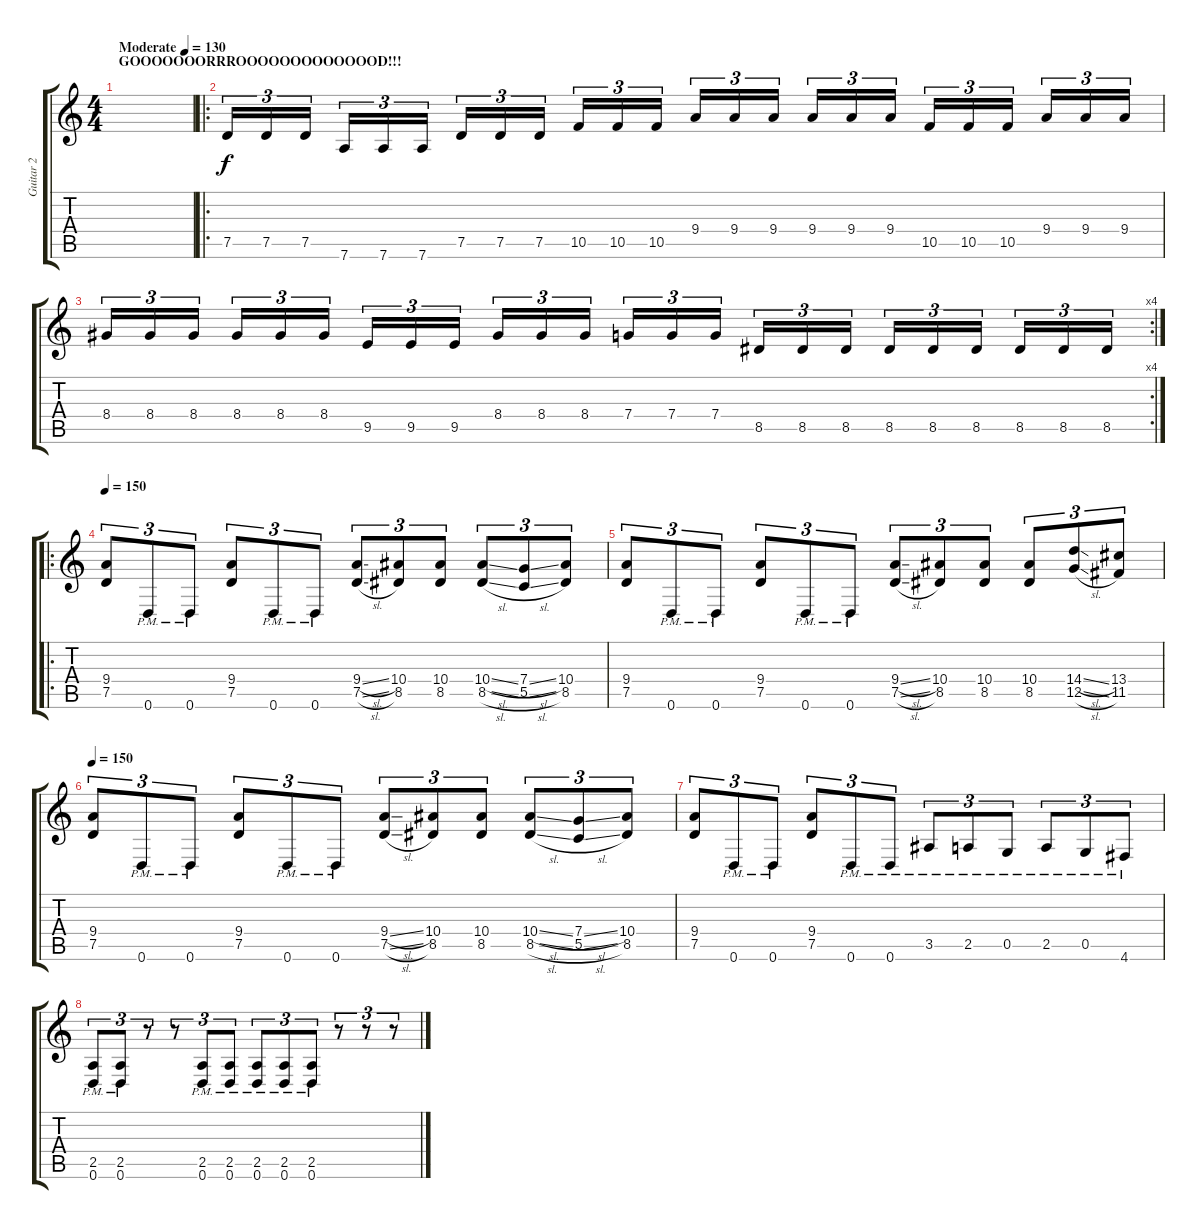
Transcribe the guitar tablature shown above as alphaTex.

\track ("Guitar 2" "Guitar 2") {instrument distortionguitar}
\staff {score tabs}
\tuning (D4 A3 F3 C3 G2 D2) {hide}
\ts (4 4)
\section ("" "GOOOOOOORRROOOOOOOOOOOOOD!!!")
\tempo (130 "Moderate")
\clef g2
\ks c
|
\ro
7.5.16{tu (3 2)} 7.5.16{tu (3 2)} 7.5.16{tu (3 2) beam splitsecondary} 7.6.16{tu (3 2)} 7.6.16{tu (3 2)} 7.6.16{tu (3 2)} 7.5.16{tu (3 2)} 7.5.16{tu (3 2)} 7.5.16{tu (3 2) beam splitsecondary} 10.5.16{tu (3 2)} 10.5.16{tu (3 2)} 10.5.16{tu (3 2)} 9.4.16{tu (3 2)} 9.4.16{tu (3 2)} 9.4.16{tu (3 2) beam splitsecondary} 9.4.16{tu (3 2)} 9.4.16{tu (3 2)} 9.4.16{tu (3 2)} 10.5.16{tu (3 2)} 10.5.16{tu (3 2)} 10.5.16{tu (3 2) beam splitsecondary} 9.4.16{tu (3 2)} 9.4.16{tu (3 2)} 9.4.16{tu (3 2)} |
\rc 4
8.4.16{tu (3 2)} 8.4.16{tu (3 2)} 8.4.16{tu (3 2) beam splitsecondary} 8.4.16{tu (3 2)} 8.4.16{tu (3 2)} 8.4.16{tu (3 2)} 9.5.16{tu (3 2)} 9.5.16{tu (3 2)} 9.5.16{tu (3 2) beam splitsecondary} 8.4.16{tu (3 2)} 8.4.16{tu (3 2)} 8.4.16{tu (3 2)} 7.4.16{tu (3 2)} 7.4.16{tu (3 2)} 7.4.16{tu (3 2) beam splitsecondary} 8.5.16{tu (3 2)} 8.5.16{tu (3 2)} 8.5.16{tu (3 2)} 8.5.16{tu (3 2)} 8.5.16{tu (3 2)} 8.5.16{tu (3 2) beam splitsecondary} 8.5.16{tu (3 2)} 8.5.16{tu (3 2)} 8.5.16{tu (3 2)} |
\ro
\tempo 150
(9.4 7.5).8{tu (3 2)} 0.6{pm}.8{tu (3 2)} 0.6{pm}.8{tu (3 2)} (9.4 7.5).8{tu (3 2)} 0.6{pm}.8{tu (3 2)} 0.6{pm}.8{tu (3 2)} (9.4{sl} 7.5{sl}).8{tu (3 2)} (10.4 8.5).8{tu (3 2)} (10.4 8.5).8{tu (3 2)} (10.4{sl} 8.5{sl}).8{tu (3 2)} (7.4{sl} 5.5{sl}).8{tu (3 2)} (10.4 8.5).8{tu (3 2)} |
(9.4 7.5).8{tu (3 2)} 0.6{pm}.8{tu (3 2)} 0.6{pm}.8{tu (3 2)} (9.4 7.5).8{tu (3 2)} 0.6{pm}.8{tu (3 2)} 0.6{pm}.8{tu (3 2)} (9.4{sl} 7.5{sl}).8{tu (3 2)} (10.4 8.5).8{tu (3 2)} (10.4 8.5).8{tu (3 2)} (10.4 8.5).8{tu (3 2)} (14.4{sl} 12.5{sl}).8{tu (3 2)} (13.4 11.5).8{tu (3 2)} |
\tempo 150
(9.4 7.5).8{tu (3 2)} 0.6{pm}.8{tu (3 2)} 0.6{pm}.8{tu (3 2)} (9.4 7.5).8{tu (3 2)} 0.6{pm}.8{tu (3 2)} 0.6{pm}.8{tu (3 2)} (9.4{sl} 7.5{sl}).8{tu (3 2)} (10.4 8.5).8{tu (3 2)} (10.4 8.5).8{tu (3 2)} (10.4{sl} 8.5{sl}).8{tu (3 2)} (7.4{sl} 5.5{sl}).8{tu (3 2)} (10.4 8.5).8{tu (3 2)} |
(9.4 7.5).8{tu (3 2)} 0.6{pm}.8{tu (3 2)} 0.6{pm}.8{tu (3 2)} (9.4 7.5).8{tu (3 2)} 0.6{pm}.8{tu (3 2)} 0.6{pm}.8{tu (3 2)} 3.5{pm}.8{tu (3 2)} 2.5{pm}.8{tu (3 2)} 0.5{pm}.8{tu (3 2)} 2.5{pm}.8{tu (3 2)} 0.5{pm}.8{tu (3 2)} 4.6{pm}.8{tu (3 2)} |
(2.5{pm} 0.6{pm}).8{tu (3 2)} (2.5{pm} 0.6{pm}).8{tu (3 2)} r.8{tu (3 2)} r.8{tu (3 2)} (2.5{pm} 0.6{pm}).8{tu (3 2)} (2.5{pm} 0.6{pm}).8{tu (3 2)} (2.5{pm} 0.6{pm}).8{tu (3 2)} (2.5{pm} 0.6{pm}).8{tu (3 2)} (2.5{pm} 0.6{pm}).8{tu (3 2)} r.8{tu (3 2)} r.8{tu (3 2)} r.8{tu (3 2)}
